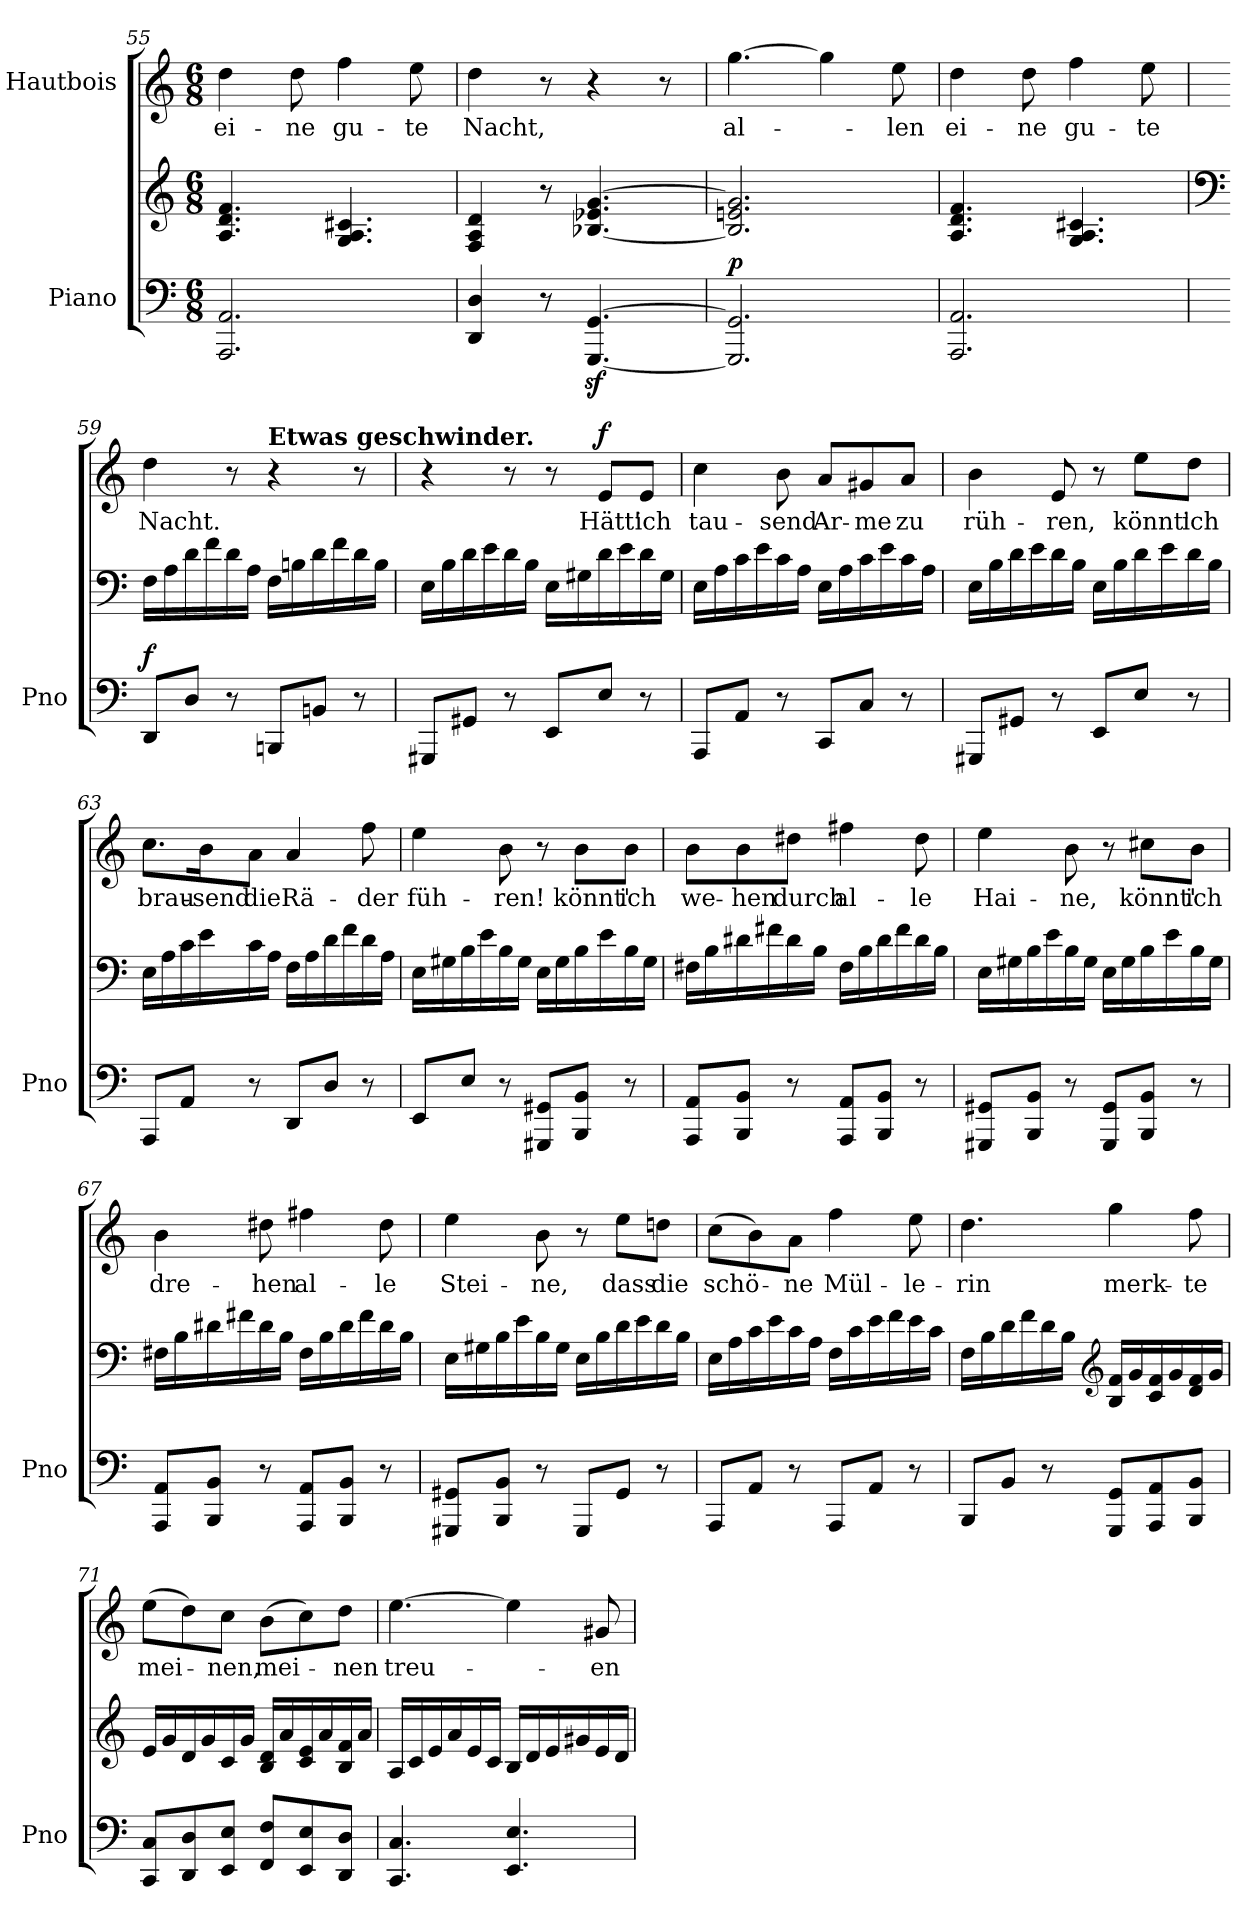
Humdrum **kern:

**kern	**kern	**dynam	**kern	**text	**dynam
*part2	*part2	*part2	*part1	*part1	*part1
*staff3	*staff2	*staff2/3	*staff1	*staff1	*staff1
*I"Piano	*	*	*I"Hautbois	*	*
*I'Pno	*	*	*	*	*
*clefF4	*clefG2	*	*clefG2	*	*
*k[]	*k[]	*	*k[]	*	*
*M6/8	*M6/8	*	*M6/8	*	*
=55	=55	=55	=55	=55	=55
!	!	!	!	!LO:LY:b	!
2.AAA/ 2.AA/	4.A/ 4.d/ 4.f/	.	4dd\	ei-	.
!	!	!	!	!LO:LY:b	!
.	.	.	8dd\	-ne	.
!	!	!	!	!LO:LY:b	!
.	4.G/ 4.A/ 4.c#X/	.	4ff\	gu-	.
!	!	!	!	!LO:LY:b	!
.	.	.	8ee\	-te	.
=56	=56	=56	=56	=56	=56
!	!	!	!	!LO:LY:b	!
4DD/ 4D/	4F/ 4A/ 4d/	.	4dd\	Nacht,	.
8r	8r	.	8r	.	.
[4.GGG/z> [4.GG/z>	[4.B-X/ 4.e-X/ [4.g/	.	4r	.	.
.	.	.	8r	.	.
=57	=57	=57	=57	=57	=57
!	!	!LO:DY:a=2	!	!LO:LY:b	!
2.GGG/] 2.GG/]	2.B-/] 2.en/ 2.g/]	p	[4.gg\	al-	.
.	.	.	4gg\]	.	.
!	!	!	!	!LO:LY:b	!
.	.	.	8ee\	-len	.
=58	=58	=58	=58	=58	=58
!	!	!	!	!LO:LY:b	!
2.AAA/ 2.AA/	4.A/ 4.d/ 4.f/	.	4dd\	ei-	.
!	!	!	!	!LO:LY:b	!
.	.	.	8dd\	-ne	.
!	!	!	!	!LO:LY:b	!
.	4.G/ 4.A/ 4.c#X/	.	4ff\	gu-	.
!	!	!	!	!LO:LY:b	!
.	.	.	8ee\	-te	.
!!LO:LB:g=z
=59	=59	=59	=59	=59	=59
*	*clefF4	*	*	*	*
!	!	!LO:DY:a=2	!	!LO:LY:b	!
8DD/L	16F\LL	f	4dd\	Nacht.	.
.	16A\	.	.	.	.
8D/J	16d\	.	.	.	.
.	16f\	.	.	.	.
8r	16d\	.	8r	.	.
.	16A\JJ	.	.	.	.
!	!	!	!LO:TX:a:B:t=Etwas geschwinder.	!	!
8BBBn/L	16F\LL	.	4r	.	.
.	16Bn\	.	.	.	.
8BBn/J	16d\	.	.	.	.
.	16f\	.	.	.	.
8r	16d\	.	8r	.	.
.	16B\JJ	.	.	.	.
=60	=60	=60	=60	=60	=60
*	*	*	*MM125	*	*
8GGG#X/L	16E\LL	.	4r	.	.
.	16B\	.	.	.	.
8GG#X/J	16d\	.	.	.	.
.	16e\	.	.	.	.
8r	16d\	.	8r	.	.
.	16B\JJ	.	.	.	.
8EE/L	16E\LL	.	8r	.	.
.	16G#X\	.	.	.	.
!	!	!	!	!LO:LY:b	!LO:DY:a
8E/J	16d\	.	8e/L	Hätt'	f
.	16e\	.	.	.	.
!	!	!	!	!LO:LY:b	!
8r	16d\	.	8e/J	ich	.
.	16G#\JJ	.	.	.	.
=61	=61	=61	=61	=61	=61
!	!	!	!	!LO:LY:b	!
8AAA/L	16E\LL	.	4cc\	tau-	.
.	16A\	.	.	.	.
8AA/J	16c\	.	.	.	.
.	16e\	.	.	.	.
!	!	!	!	!LO:LY:b	!
8r	16c\	.	8b\	-send	.
.	16A\JJ	.	.	.	.
!	!	!	!	!LO:LY:b	!
8CC/L	16E\LL	.	8a/L	Ar-	.
.	16A\	.	.	.	.
!	!	!	!	!LO:LY:b	!
8C/J	16c\	.	8g#X/	-me	.
.	16e\	.	.	.	.
!	!	!	!	!LO:LY:b	!
8r	16c\	.	8a/J	zu	.
.	16A\JJ	.	.	.	.
=62	=62	=62	=62	=62	=62
!	!	!	!	!LO:LY:b	!
8GGG#X/L	16E\LL	.	4b\	rüh-	.
.	16B\	.	.	.	.
8GG#X/J	16d\	.	.	.	.
.	16e\	.	.	.	.
!	!	!	!	!LO:LY:b	!
8r	16d\	.	8e/	-ren,	.
.	16B\JJ	.	.	.	.
8EE/L	16E\LL	.	8r	.	.
.	16B\	.	.	.	.
!	!	!	!	!LO:LY:b	!
8E/J	16d\	.	8ee\L	könnt'	.
.	16e\	.	.	.	.
!	!	!	!	!LO:LY:b	!
8r	16d\	.	8dd\J	ich	.
.	16B\JJ	.	.	.	.
!!LO:LB:g=z
=63	=63	=63	=63	=63	=63
!	!	!	!	!LO:LY:b	!
8AAA/L	16E\LL	.	8.cc\L	brau-	.
.	16A\	.	.	.	.
8AA/J	16c\	.	.	.	.
!	!	!	!	!LO:LY:b	!
.	16e\	.	16b\K	-send	.
!	!	!	!	!LO:LY:b	!
8r	16c\	.	8a\J	die	.
.	16A\JJ	.	.	.	.
!	!	!	!	!LO:LY:b	!
8DD/L	16F\LL	.	4a/	Rä-	.
.	16A\	.	.	.	.
8D/J	16d\	.	.	.	.
.	16f\	.	.	.	.
!	!	!	!	!LO:LY:b	!
8r	16d\	.	8ff\	-der	.
.	16A\JJ	.	.	.	.
=64	=64	=64	=64	=64	=64
!	!	!	!	!LO:LY:b	!
8EE/L	16E\LL	.	4ee\	füh-	.
.	16G#X\	.	.	.	.
8E/J	16B\	.	.	.	.
.	16e\	.	.	.	.
!	!	!	!	!LO:LY:b	!
8r	16B\	.	8b\	-ren!	.
.	16G#\JJ	.	.	.	.
8GGG#X/ 8GG#X/L	16E\LL	.	8r	.	.
.	16G#\	.	.	.	.
!	!	!	!	!LO:LY:b	!
8BBB/ 8BB/J	16B\	.	8b\L	könnt'	.
.	16e\	.	.	.	.
!	!	!	!	!LO:LY:b	!
8r	16B\	.	8b\J	ich	.
.	16G#\JJ	.	.	.	.
=65	=65	=65	=65	=65	=65
!	!	!	!	!LO:LY:b	!
8AAA/ 8AA/L	16F#X\LL	.	8b\L	we-	.
.	16B\	.	.	.	.
!	!	!	!	!LO:LY:b	!
8BBB/ 8BB/J	16d#X\	.	8b\	-hen	.
.	16f#X\	.	.	.	.
!	!	!	!	!LO:LY:b	!
8r	16d#\	.	8dd#X\J	durch	.
.	16B\JJ	.	.	.	.
!	!	!	!	!LO:LY:b	!
8AAA/ 8AA/L	16F#\LL	.	4ff#X\	al-	.
.	16B\	.	.	.	.
8BBB/ 8BB/J	16d#\	.	.	.	.
.	16f#\	.	.	.	.
!	!	!	!	!LO:LY:b	!
8r	16d#\	.	8dd#\	-le	.
.	16B\JJ	.	.	.	.
=66	=66	=66	=66	=66	=66
!	!	!	!	!LO:LY:b	!
8GGG#X/ 8GG#X/L	16E\LL	.	4ee\	Hai-	.
.	16G#X\	.	.	.	.
8BBB/ 8BB/J	16B\	.	.	.	.
.	16e\	.	.	.	.
!	!	!	!	!LO:LY:b	!
8r	16B\	.	8b\	-ne,	.
.	16G#\JJ	.	.	.	.
8GGG#/ 8GG#/L	16E\LL	.	8r	.	.
.	16G#\	.	.	.	.
!	!	!	!	!LO:LY:b	!
8BBB/ 8BB/J	16B\	.	8cc#X\L	könnt'	.
.	16e\	.	.	.	.
!	!	!	!	!LO:LY:b	!
8r	16B\	.	8b\J	ich	.
.	16G#\JJ	.	.	.	.
!!LO:PB:g=z
=67	=67	=67	=67	=67	=67
!	!	!	!	!LO:LY:b	!
8AAA/ 8AA/L	16F#X\LL	.	4b\	dre-	.
.	16B\	.	.	.	.
8BBB/ 8BB/J	16d#X\	.	.	.	.
.	16f#X\	.	.	.	.
!	!	!	!	!LO:LY:b	!
8r	16d#\	.	8dd#X\	-hen	.
.	16B\JJ	.	.	.	.
!	!	!	!	!LO:LY:b	!
8AAA/ 8AA/L	16F#\LL	.	4ff#X\	al-	.
.	16B\	.	.	.	.
8BBB/ 8BB/J	16d#\	.	.	.	.
.	16f#\	.	.	.	.
!	!	!	!	!LO:LY:b	!
8r	16d#\	.	8dd#\	-le	.
.	16B\JJ	.	.	.	.
=68	=68	=68	=68	=68	=68
!	!	!	!	!LO:LY:b	!
8GGG#X/ 8GG#X/L	16E\LL	.	4ee\	Stei-	.
.	16G#X\	.	.	.	.
8BBB/ 8BB/J	16B\	.	.	.	.
.	16e\	.	.	.	.
!	!	!	!	!LO:LY:b	!
8r	16B\	.	8b\	-ne,	.
.	16G#\JJ	.	.	.	.
8GGG#/L	16E\LL	.	8r	.	.
.	16B\	.	.	.	.
!	!	!	!	!LO:LY:b	!
8GG#/J	16d\	.	8ee\L	dass	.
.	16e\	.	.	.	.
!	!	!	!	!LO:LY:b	!
8r	16d\	.	8ddn\J	die	.
.	16B\JJ	.	.	.	.
=69	=69	=69	=69	=69	=69
!	!	!	!	!LO:LY:b	!
8AAA/L	16E\LL	.	(>8cc\L	schö-	.
.	16A\	.	.	.	.
8AA/J	16c\	.	8b\)	.	.
.	16e\	.	.	.	.
!	!	!	!	!LO:LY:b	!
8r	16c\	.	8a\J	-ne	.
.	16A\JJ	.	.	.	.
!	!	!	!	!LO:LY:b	!
8AAA/L	16F\LL	.	4ff\	Mül-	.
.	16c\	.	.	.	.
8AA/J	16e\	.	.	.	.
.	16f\	.	.	.	.
!	!	!	!	!LO:LY:b	!
8r	16e\	.	8ee\	-le-	.
.	16c\JJ	.	.	.	.
=70	=70	=70	=70	=70	=70
!	!	!	!	!LO:LY:b	!
8BBB/L	16F\LL	.	4.dd\	-rin	.
.	16B\	.	.	.	.
8BB/J	16d\	.	.	.	.
.	16f\	.	.	.	.
8r	16d\	.	.	.	.
.	16B\JJ	.	.	.	.
*	*clefG2	*	*	*	*
!	!	!	!	!LO:LY:b	!
8GGG/ 8GG/L	16B/ 16f/LL	.	4gg\	merk-	.
.	16g/	.	.	.	.
8AAA/ 8AA/	16c/ 16f/	.	.	.	.
.	16g/	.	.	.	.
!	!	!	!	!LO:LY:b	!
8BBB/ 8BB/J	16d/ 16f/	.	8ff\	-te	.
.	16g/JJ	.	.	.	.
!!LO:LB:g=z
=71	=71	=71	=71	=71	=71
!	!	!	!	!LO:LY:b	!
8CC/ 8C/L	16e/LL	.	(>8ee\L	mei-	.
.	16g/	.	.	.	.
8DD/ 8D/	16d/	.	8dd\)	.	.
.	16g/	.	.	.	.
!	!	!	!	!LO:LY:b	!
8EE/ 8E/J	16c/	.	8cc\J	-nen,	.
.	16g/JJ	.	.	.	.
!	!	!	!	!LO:LY:b	!
8FF/ 8F/L	16B/ 16d/LL	.	(>8b\L	mei-	.
.	16a/	.	.	.	.
8EE/ 8E/	16c/ 16e/	.	8cc\)	.	.
.	16a/	.	.	.	.
!	!	!	!	!LO:LY:b	!
8DD/ 8D/J	16B/ 16f/	.	8dd\J	-nen	.
.	16a/JJ	.	.	.	.
=72	=72	=72	=72	=72	=72
!	!	!	!	!LO:LY:b	!
4.CC/ 4.C/	16A/LL	.	[4.ee\	treu-	.
.	16c/	.	.	.	.
.	16e/	.	.	.	.
.	16a/	.	.	.	.
.	16e/	.	.	.	.
.	16c/JJ	.	.	.	.
4.EE/ 4.E/	16B/LL	.	4ee\]	.	.
.	16d/	.	.	.	.
.	16e/	.	.	.	.
.	16g#X/	.	.	.	.
!	!	!	!	!LO:LY:b	!
.	16e/	.	8g#X/	-en	.
.	16d/JJ	.	.	.	.
=	=	=	=	=	=
*-	*-	*-	*-	*-	*-
